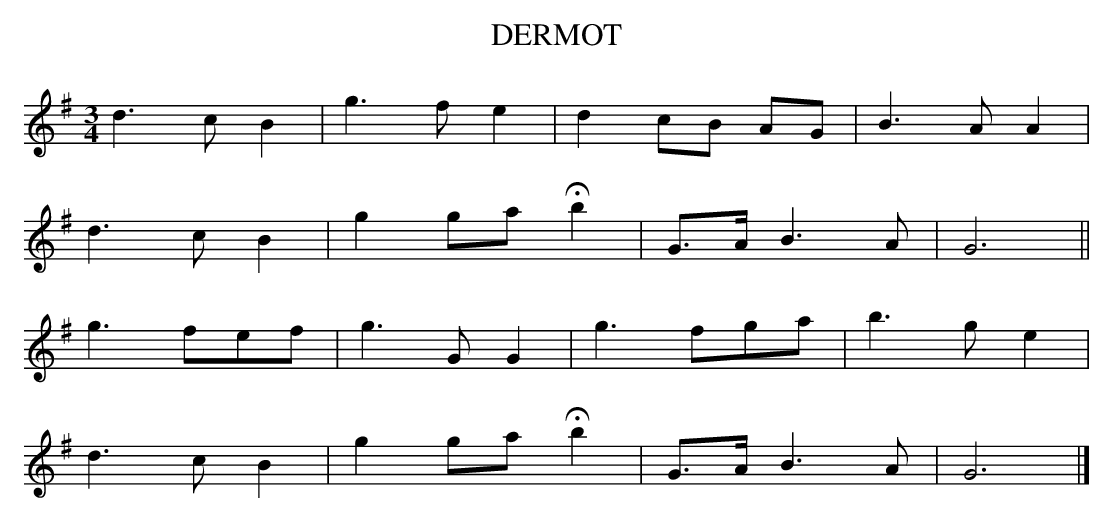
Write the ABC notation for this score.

X:1
T:DERMOT
Y:"slow with feeling"
M:3/4
L:1/8
K:G % source key = F
d3c B2|g3f e2|d2 cB AG|B3A A2|
d3c B2|g2 ga Hb2|G>A B3A|G6||
g3 fef|g3G G2|g3 fga|b3g e2|
d3c B2|g2 ga Hb2|G>A B3A|G6|]
